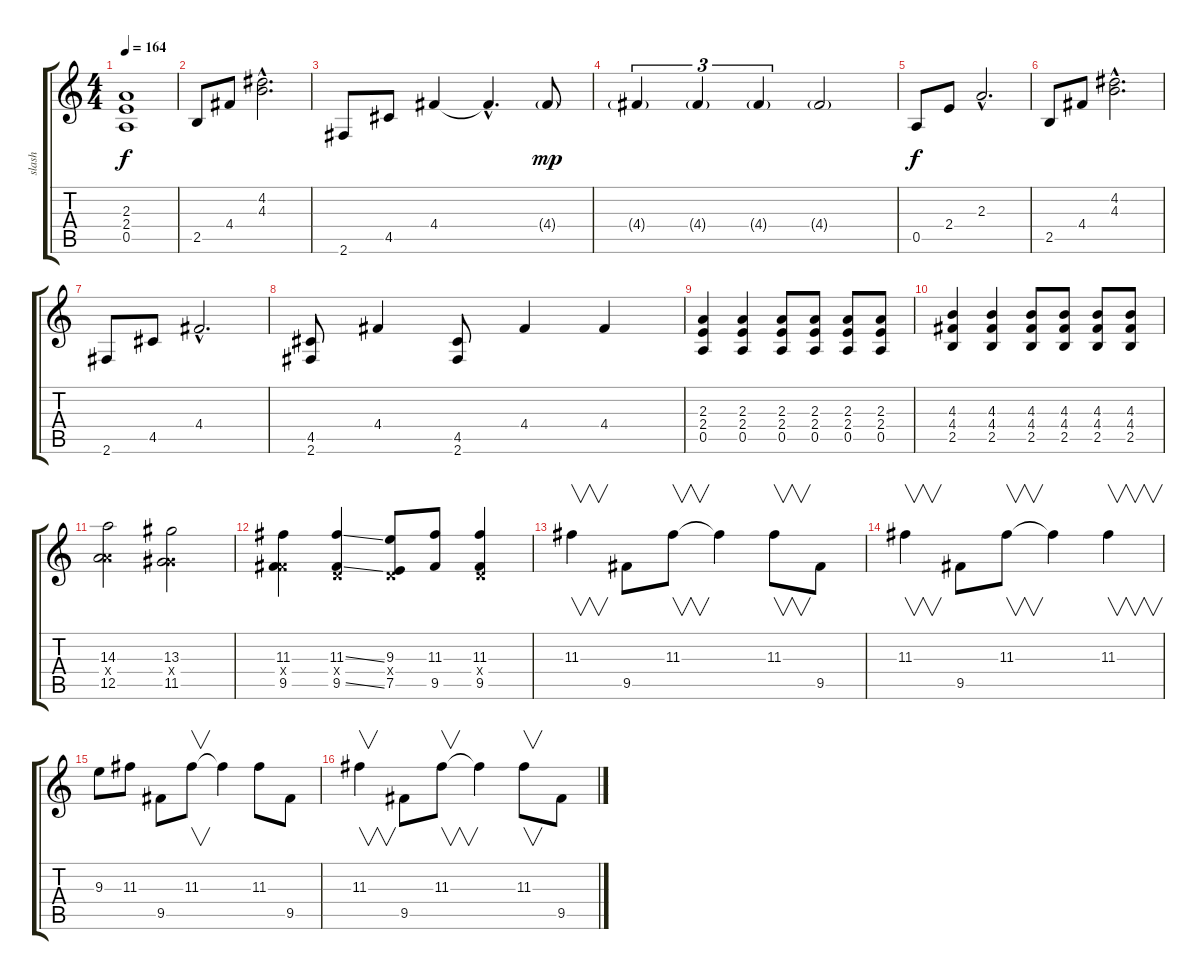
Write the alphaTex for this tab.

\track ("slash" "slash") {instrument distortionguitar}
\staff {score tabs}
\tuning (E4 B3 G3 D3 A2 E2) {hide}
\ts (4 4)
\tempo 164
\clef g2
\ks c
(2.3 2.4 0.5).1{dy f} |
2.5.8 4.4.8 (4.2{hac} 4.3{hac}).2{d} |
2.6.8 4.5.8 4.4.4 4.4{hac t}.4{d} 4.4{g}.8{dy mp} |
4.4{g}.4{tu (3 2)} 4.4{g}.4{tu (3 2)} 4.4{g}.4{tu (3 2)} 4.4{g}.2 |
0.5.8{dy f} 2.4.8 2.3{hac}.2{d} |
2.5.8 4.4.8 (4.2{hac} 4.3{hac}).2{d} |
2.6.8 4.5.8 4.4{hac}.2{d} |
(4.5 2.6).8 4.4.4 (4.5 2.6).8 4.4.4 4.4.4 |
(2.3 2.4 0.5).4 (2.3 2.4 0.5).4 (2.3 2.4 0.5).8 (2.3 2.4 0.5).8 (2.3 2.4 0.5).8 (2.3 2.4 0.5).8 |
(4.3 4.4 2.5).4 (4.3 4.4 2.5).4 (4.3 4.4 2.5).8 (4.3 4.4 2.5).8 (4.3 4.4 2.5).8 (4.3 4.4 2.5).8 |
(14.3 7.4{x} 12.5).2 (13.3 6.4{x} 11.5).2 |
(11.3 4.4{x} 9.5).4 (11.3{ss} 0.4{x} 9.5{ss}).4 (9.3 0.4{x} 7.5).8 (11.3 9.5).8 (11.3 0.4{x} 9.5).4 |
11.3.4{v} 9.5.8 11.3.8{v} 11.3{t}.4 11.3.8{v} 9.5.8 |
11.3.4{v} 9.5.8 11.3.8{v} 11.3{t}.4 11.3.4{v} |
9.3.8 11.3.8 9.5.8 11.3.8{v} 11.3{t}.4 11.3.8 9.5.8 |
11.3.4{v} 9.5.8 11.3.8{v} 11.3{t}.4 11.3.8{v} 9.5.8
